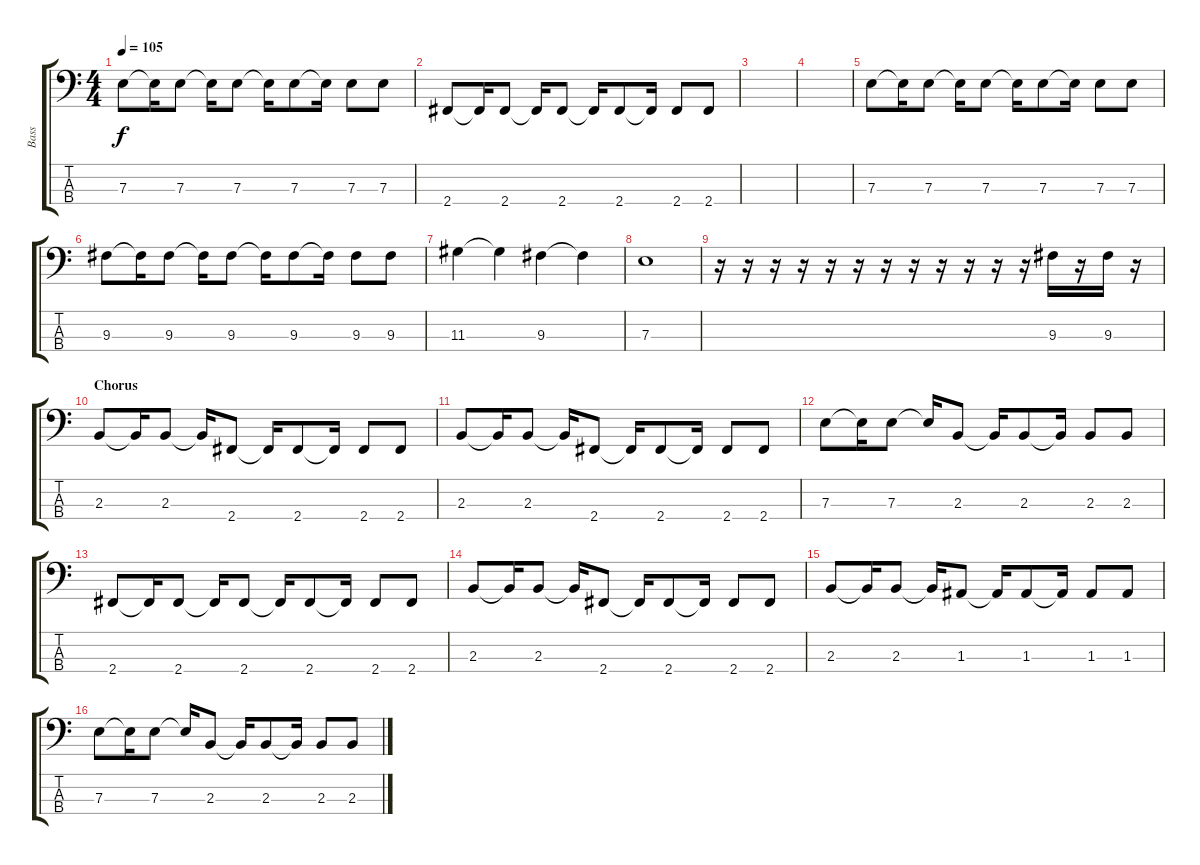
\track ("Bass" "Bass") {instrument electricbasspick}
\staff {score tabs}
\tuning (G2 D2 A1 E1) {hide}
\ts (4 4)
\tempo 105
\clef f4
\ks c
7.3.8{dy f} 7.3{t}.16 7.3.8 7.3{t}.16 7.3.8 7.3{t}.16 7.3.8 7.3{t}.16 7.3.8 7.3.8 |
2.4.8 2.4{t}.16 2.4.8 2.4{t}.16 2.4.8 2.4{t}.16 2.4.8 2.4{t}.16 2.4.8 2.4.8 |
|
|
7.3.8 7.3{t}.16 7.3.8 7.3{t}.16 7.3.8 7.3{t}.16 7.3.8 7.3{t}.16 7.3.8 7.3.8 |
9.3.8 9.3{t}.16 9.3.8 9.3{t}.16 9.3.8 9.3{t}.16 9.3.8 9.3{t}.16 9.3.8 9.3.8 |
11.3.4 11.3{t}.4 9.3.4 9.3{t}.4 |
7.3.1 |
r.16 r.16 r.16 r.16 r.16 r.16 r.16 r.16 r.16 r.16 r.16 r.16 9.3.16 r.16 9.3.16 r.16 |
\section ("" "Chorus")
2.3.8 2.3{t}.16 2.3.8 2.3{t}.16 2.4.8 2.4{t}.16 2.4.8 2.4{t}.16 2.4.8 2.4.8 |
2.3.8 2.3{t}.16 2.3.8 2.3{t}.16 2.4.8 2.4{t}.16 2.4.8 2.4{t}.16 2.4.8 2.4.8 |
7.3.8 7.3{t}.16 7.3.8 7.3{t}.16 2.3.8 2.3{t}.16 2.3.8 2.3{t}.16 2.3.8 2.3.8 |
2.4.8 2.4{t}.16 2.4.8 2.4{t}.16 2.4.8 2.4{t}.16 2.4.8 2.4{t}.16 2.4.8 2.4.8 |
2.3.8 2.3{t}.16 2.3.8 2.3{t}.16 2.4.8 2.4{t}.16 2.4.8 2.4{t}.16 2.4.8 2.4.8 |
2.3.8 2.3{t}.16 2.3.8 2.3{t}.16 1.3.8 1.3{t}.16 1.3.8 1.3{t}.16 1.3.8 1.3.8 |
7.3.8 7.3{t}.16 7.3.8 7.3{t}.16 2.3.8 2.3{t}.16 2.3.8 2.3{t}.16 2.3.8 2.3.8
